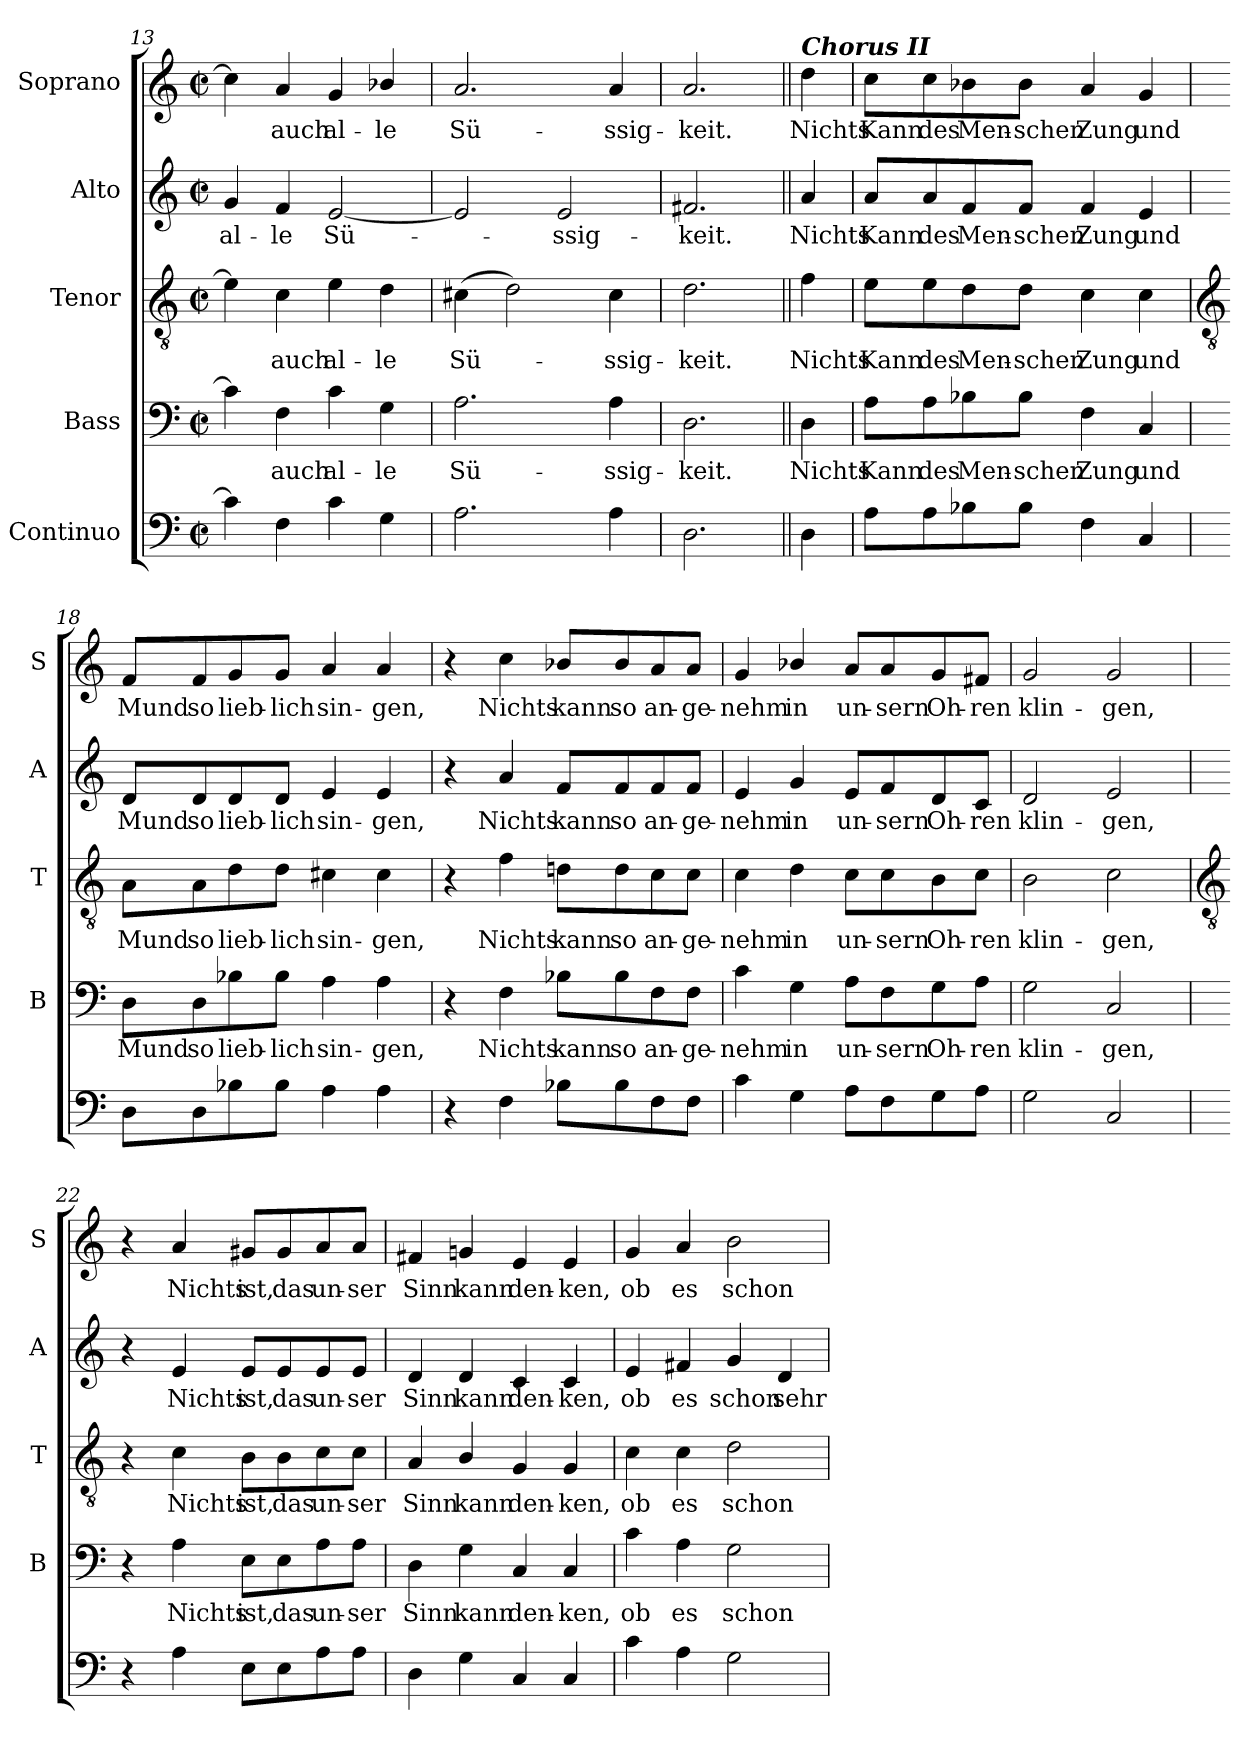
**kern	**kern	**text	**kern	**text	**kern	**text	**kern	**text
*part5	*part4	*part4	*part3	*part3	*part2	*part2	*part1	*part1
*staff5	*staff4	*staff4	*staff3	*staff3	*staff2	*staff2	*staff1	*staff1
*I"Continuo	*I"Bass	*	*I"Tenor	*	*I"Alto	*	*I"Soprano	*
*	*I'B	*	*I'T	*	*I'A	*	*I'S	*
*clefF4	*clefF4	*	*clefGv2	*	*clefG2	*	*clefG2	*
*k[]	*k[]	*	*k[]	*	*k[]	*	*k[]	*
*C:	*C:	*	*C:	*	*C:	*	*C:	*
*M2/2	*M2/2	*	*M2/2	*	*M2/2	*	*M2/2	*
*met(c|)	*met(c|)	*	*met(c|)	*	*met(c|)	*	*met(c|)	*
=13	=13	=13	=13	=13	=13	=13	=13	=13
!	!	!	!	!	!	!LO:LY:b	!	!
4c]	4c]	.	4e]	.	4g	al-	4cc]	.
!	!	!LO:LY:b	!	!LO:LY:b	!	!LO:LY:b	!	!LO:LY:b
4F	4F	auch	4c	auch	4f	-le	4a	auch
!	!	!LO:LY:b	!	!LO:LY:b	!	!LO:LY:b	!	!LO:LY:b
4c	4c	al-	4e	al-	[2e	Sü-	4g	al-
!	!	!LO:LY:b	!	!LO:LY:b	!	!	!	!LO:LY:b
4G	4G	-le	4d	-le	.	.	4b-X/	-le
=14	=14	=14	=14	=14	=14	=14	=14	=14
!	!	!LO:LY:b	!	!LO:LY:b	!	!	!	!LO:LY:b
2.A	2.A	Sü-	(>4c#X	Sü-	2e]	.	2.a	Sü-
.	.	.	2d)	.	.	.	.	.
!	!	!	!	!	!	!LO:LY:b	!	!
.	.	.	.	.	2e	ssig-	.	.
!	!	!LO:LY:b	!	!LO:LY:b	!	!	!	!LO:LY:b
4A	4A	-ssig-	4c#	ssig-	.	.	4a	-ssig-
=15	=15	=15	=15	=15	=15	=15	=15	=15
!	!	!LO:LY:b	!	!LO:LY:b	!	!LO:LY:b	!	!LO:LY:b
2.D	2.D	-keit.	2.d	-keit.	2.f#X	-keit.	2.a	-keit.
=16||	=16||	=16||	=16||	=16||	=16||	=16||	=16||	=16||
!	!	!	!	!	!	!	!LO:TX:a:Bi:t=Chorus II	!
!	!	!LO:LY:b	!	!LO:LY:b	!	!LO:LY:b	!	!LO:LY:b
4D	4D	Nichts	4f	Nichts	4a	Nichts	4dd	Nichts
=17	=17	=17	=17	=17	=17	=17	=17	=17
!	!	!LO:LY:b	!	!LO:LY:b	!	!LO:LY:b	!	!LO:LY:b
8AL	8A\L	Kann	8e\L	Kann	8a/L	Kann	8cc\L	Kann
!	!	!LO:LY:b	!	!LO:LY:b	!	!LO:LY:b	!	!LO:LY:b
8A	8A\	des	8e\	des	8a/	des	8cc\	des
!	!	!LO:LY:b	!	!LO:LY:b	!	!LO:LY:b	!	!LO:LY:b
8B-X	8B-X\	Men-	8d\	Men-	8f/	Men-	8b-X\	Men-
!	!	!LO:LY:b	!	!LO:LY:b	!	!LO:LY:b	!	!LO:LY:b
8B-J	8B-\J	-schen	8d\J	-schen	8f/J	-schen	8b-\J	-schen
!	!	!LO:LY:b	!	!LO:LY:b	!	!LO:LY:b	!	!LO:LY:b
4F	4F	Zung	4c	Zung	4f	Zung	4a	Zung
!	!	!LO:LY:b	!	!LO:LY:b	!	!LO:LY:b	!	!LO:LY:b
4C	4C	und	4c	und	4e	und	4g	und
!!LO:LB:g=z
=18	=18	=18	=18	=18	=18	=18	=18	=18
*	*	*	*clefGv2	*	*	*	*	*
!	!	!LO:LY:b	!	!LO:LY:b	!	!LO:LY:b	!	!LO:LY:b
8DL	8D\L	Mund	8A\L	Mund	8d/L	Mund	8f/L	Mund
!	!	!LO:LY:b	!	!LO:LY:b	!	!LO:LY:b	!	!LO:LY:b
8D	8D\	so	8A\	so	8d/	so	8f/	so
!	!	!LO:LY:b	!	!LO:LY:b	!	!LO:LY:b	!	!LO:LY:b
8B-X	8B-X\	lieb-	8d\	lieb-	8d/	lieb-	8g/	lieb-
!	!	!LO:LY:b	!	!LO:LY:b	!	!LO:LY:b	!	!LO:LY:b
8B-J	8B-\J	-lich	8d\J	-lich	8d/J	-lich	8g/J	-lich
!	!	!LO:LY:b	!	!LO:LY:b	!	!LO:LY:b	!	!LO:LY:b
4A	4A	sin-	4c#X	sin-	4e	sin-	4a	sin-
!	!	!LO:LY:b	!	!LO:LY:b	!	!LO:LY:b	!	!LO:LY:b
4A	4A	-gen,	4c#	-gen,	4e	-gen,	4a	-gen,
=19	=19	=19	=19	=19	=19	=19	=19	=19
4r	4r	.	4r	.	4r	.	4r	.
!	!	!LO:LY:b	!	!LO:LY:b	!	!LO:LY:b	!	!LO:LY:b
4F	4F	Nichts	4f	Nichts	4a	Nichts	4cc	Nichts
!	!	!LO:LY:b	!	!LO:LY:b	!	!LO:LY:b	!	!LO:LY:b
8B-XL	8B-X\L	kann	8dn\L	kann	8f/L	kann	8b-X/L	kann
!	!	!LO:LY:b	!	!LO:LY:b	!	!LO:LY:b	!	!LO:LY:b
8B-	8B-\	so	8d\	so	8f/	so	8b-/	so
!	!	!LO:LY:b	!	!LO:LY:b	!	!LO:LY:b	!	!LO:LY:b
8F	8F\	an-	8c\	an-	8f/	an-	8a/	an-
!	!	!LO:LY:b	!	!LO:LY:b	!	!LO:LY:b	!	!LO:LY:b
8FJ	8F\J	-ge-	8c\J	-ge-	8f/J	-ge-	8a/J	-ge-
=20	=20	=20	=20	=20	=20	=20	=20	=20
!	!	!LO:LY:b	!	!LO:LY:b	!	!LO:LY:b	!	!LO:LY:b
4c	4c	-nehm	4c	-nehm	4e	-nehm	4g	-nehm
!	!	!LO:LY:b	!	!LO:LY:b	!	!LO:LY:b	!	!LO:LY:b
4G	4G	in	4d	in	4g	in	4b-X/	in
!	!	!LO:LY:b	!	!LO:LY:b	!	!LO:LY:b	!	!LO:LY:b
8AL	8A\L	un-	8c\L	un-	8e/L	un-	8a/L	un-
!	!	!LO:LY:b	!	!LO:LY:b	!	!LO:LY:b	!	!LO:LY:b
8F	8F\	-sern	8c\	-sern	8f/	-sern	8a/	-sern
!	!	!LO:LY:b	!	!LO:LY:b	!	!LO:LY:b	!	!LO:LY:b
8G	8G\	Oh-	8B\	Oh-	8d/	Oh-	8g/	Oh-
!	!	!LO:LY:b	!	!LO:LY:b	!	!LO:LY:b	!	!LO:LY:b
8AJ	8A\J	-ren	8c\J	-ren	8c/J	-ren	8f#X/J	-ren
=21	=21	=21	=21	=21	=21	=21	=21	=21
!	!	!LO:LY:b	!	!LO:LY:b	!	!LO:LY:b	!	!LO:LY:b
2G	2G	klin-	2B	klin-	2d	klin-	2g	klin-
!	!	!LO:LY:b	!	!LO:LY:b	!	!LO:LY:b	!	!LO:LY:b
2C	2C	-gen,	2c	-gen,	2e	-gen,	2g	-gen,
!!LO:LB:g=z
=22	=22	=22	=22	=22	=22	=22	=22	=22
*	*	*	*clefGv2	*	*	*	*	*
4r	4r	.	4r	.	4r	.	4r	.
!	!	!LO:LY:b	!	!LO:LY:b	!	!LO:LY:b	!	!LO:LY:b
4A	4A	Nichts	4c	Nichts	4e	Nichts	4a	Nichts
!	!	!LO:LY:b	!	!LO:LY:b	!	!LO:LY:b	!	!LO:LY:b
8EL	8E\L	ist,	8B\L	ist,	8e/L	ist,	8g#X/L	ist,
!	!	!LO:LY:b	!	!LO:LY:b	!	!LO:LY:b	!	!LO:LY:b
8E	8E\	das	8B\	das	8e/	das	8g#/	das
!	!	!LO:LY:b	!	!LO:LY:b	!	!LO:LY:b	!	!LO:LY:b
8A	8A\	un-	8c\	un-	8e/	un-	8a/	un-
!	!	!LO:LY:b	!	!LO:LY:b	!	!LO:LY:b	!	!LO:LY:b
8AJ	8A\J	-ser	8c\J	-ser	8e/J	-ser	8a/J	-ser
=23	=23	=23	=23	=23	=23	=23	=23	=23
!	!	!LO:LY:b	!	!LO:LY:b	!	!LO:LY:b	!	!LO:LY:b
4D	4D	Sinn	4A	Sinn	4d	Sinn	4f#X	Sinn
!	!	!LO:LY:b	!	!LO:LY:b	!	!LO:LY:b	!	!LO:LY:b
4G	4G	kann	4B/	kann	4d	kann	4gn	kann
!	!	!LO:LY:b	!	!LO:LY:b	!	!LO:LY:b	!	!LO:LY:b
4C	4C	den-	4G	den-	4c	den-	4e	den-
!	!	!LO:LY:b	!	!LO:LY:b	!	!LO:LY:b	!	!LO:LY:b
4C	4C	-ken,	4G	-ken,	4c	-ken,	4e	-ken,
=24	=24	=24	=24	=24	=24	=24	=24	=24
!	!	!LO:LY:b	!	!LO:LY:b	!	!LO:LY:b	!	!LO:LY:b
4c	4c	ob	4c	ob	4e	ob	4g	ob
!	!	!LO:LY:b	!	!LO:LY:b	!	!LO:LY:b	!	!LO:LY:b
4A	4A	es	4c	es	4f#X	es	4a	es
!	!	!LO:LY:b	!	!LO:LY:b	!	!LO:LY:b	!	!LO:LY:b
2G	2G	schon	2d	schon	4g	schon	2b	schon
!	!	!	!	!	!	!LO:LY:b	!	!
.	.	.	.	.	4d	sehr	.	.
=	=	=	=	=	=	=	=	=
*-	*-	*-	*-	*-	*-	*-	*-	*-
